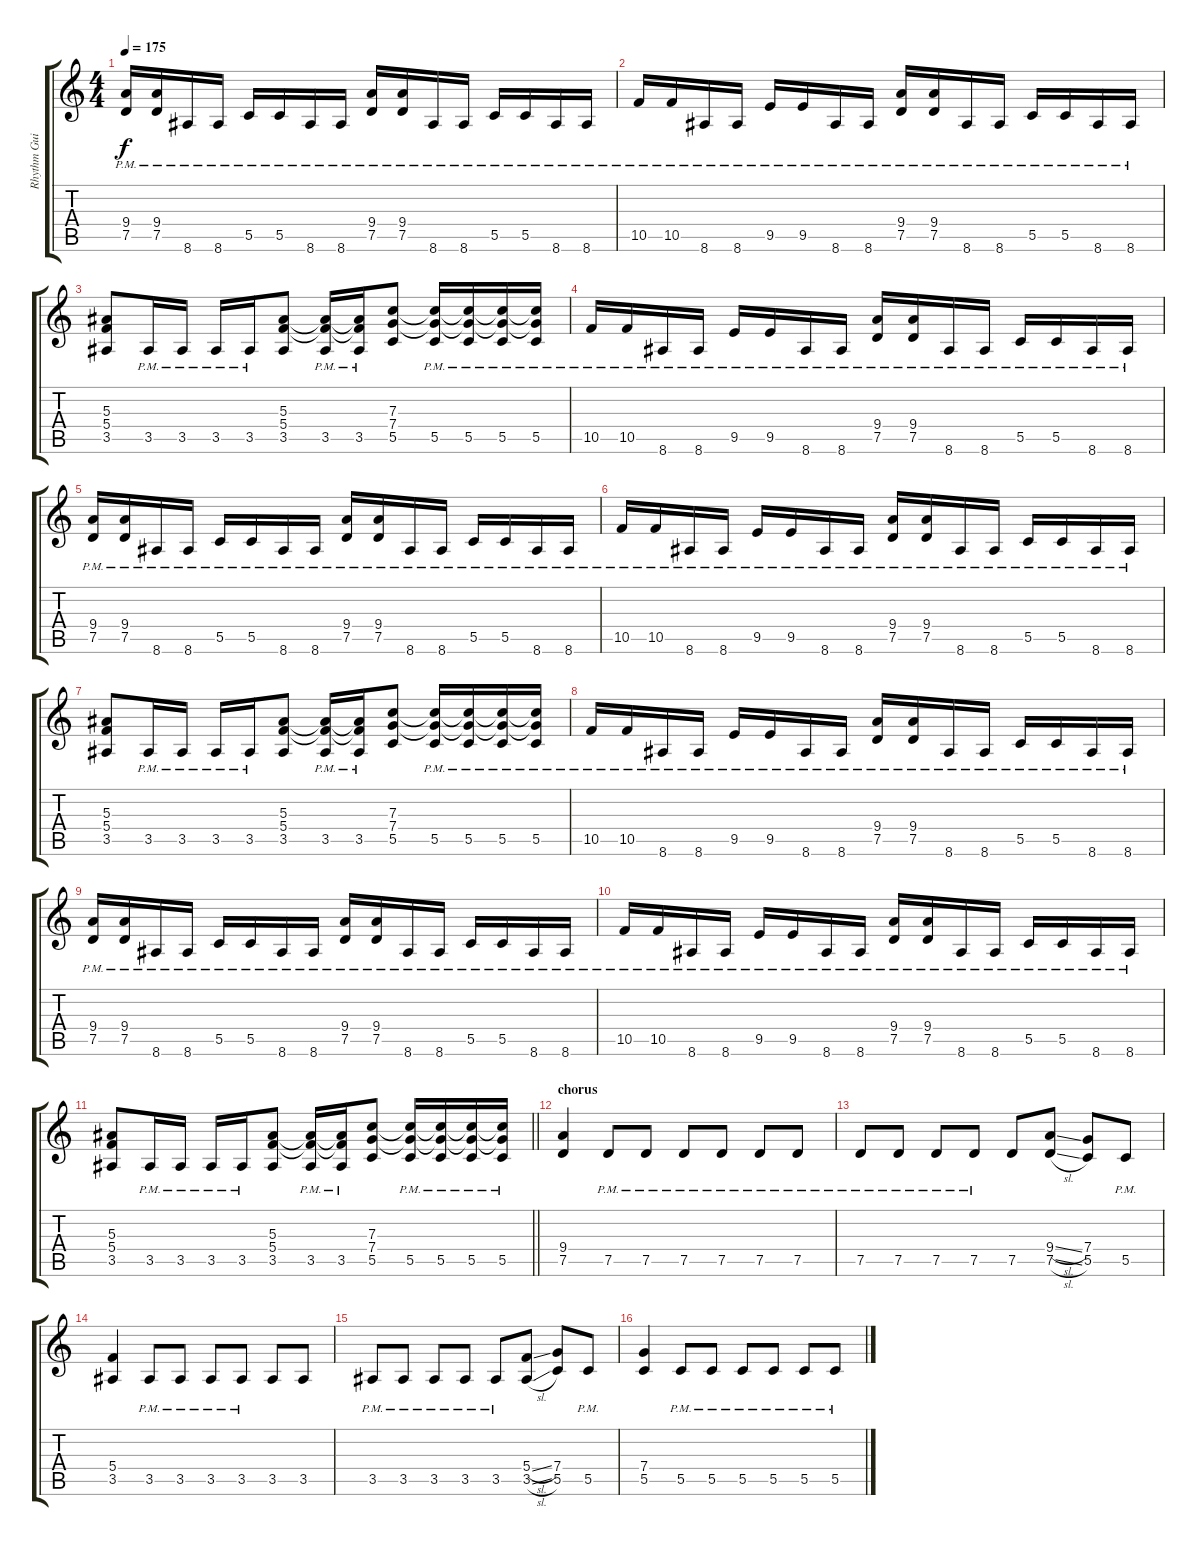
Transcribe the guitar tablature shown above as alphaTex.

\track ("Rhythm Guitar 2" "Rhythm Gui") {instrument overdrivenguitar}
\staff {score tabs}
\tuning (D4 A3 F3 C3 G2 D2) {hide}
\ts (4 4)
\tempo 175
\clef g2
\ks c
(9.4{pm} 7.5{pm}).16{dy f} (9.4{pm} 7.5{pm}).16 8.6{pm}.16 8.6{pm}.16 5.5{pm}.16 5.5{pm}.16 8.6{pm}.16 8.6{pm}.16 (9.4{pm} 7.5{pm}).16 (9.4{pm} 7.5{pm}).16 8.6{pm}.16 8.6{pm}.16 5.5{pm}.16 5.5{pm}.16 8.6{pm}.16 8.6{pm}.16 |
10.5{pm}.16 10.5{pm}.16 8.6{pm}.16 8.6{pm}.16 9.5{pm}.16 9.5{pm}.16 8.6{pm}.16 8.6{pm}.16 (9.4{pm} 7.5{pm}).16 (9.4{pm} 7.5{pm}).16 8.6{pm}.16 8.6{pm}.16 5.5{pm}.16 5.5{pm}.16 8.6{pm}.16 8.6{pm}.16 |
(5.3 5.4 3.5).8 3.5{pm}.16 3.5{pm}.16 3.5{pm}.16 3.5{pm}.16 (5.3 5.4 3.5).8 (5.3{t} 5.4{t} 3.5{pm}).16 (5.3{t} 5.4{t} 3.5{pm}).16 (7.3 7.4 5.5).8 (7.3{t} 7.4{t} 5.5{pm}).16 (7.3{t} 7.4{t} 5.5{pm}).16 (7.3{t} 7.4{t} 5.5{pm}).16 (7.3{t} 7.4{t} 5.5{pm}).16 |
10.5{pm}.16 10.5{pm}.16 8.6{pm}.16 8.6{pm}.16 9.5{pm}.16 9.5{pm}.16 8.6{pm}.16 8.6{pm}.16 (9.4{pm} 7.5{pm}).16 (9.4{pm} 7.5{pm}).16 8.6{pm}.16 8.6{pm}.16 5.5{pm}.16 5.5{pm}.16 8.6{pm}.16 8.6{pm}.16 |
(9.4{pm} 7.5{pm}).16 (9.4{pm} 7.5{pm}).16 8.6{pm}.16 8.6{pm}.16 5.5{pm}.16 5.5{pm}.16 8.6{pm}.16 8.6{pm}.16 (9.4{pm} 7.5{pm}).16 (9.4{pm} 7.5{pm}).16 8.6{pm}.16 8.6{pm}.16 5.5{pm}.16 5.5{pm}.16 8.6{pm}.16 8.6{pm}.16 |
10.5{pm}.16 10.5{pm}.16 8.6{pm}.16 8.6{pm}.16 9.5{pm}.16 9.5{pm}.16 8.6{pm}.16 8.6{pm}.16 (9.4{pm} 7.5{pm}).16 (9.4{pm} 7.5{pm}).16 8.6{pm}.16 8.6{pm}.16 5.5{pm}.16 5.5{pm}.16 8.6{pm}.16 8.6{pm}.16 |
(5.3 5.4 3.5).8 3.5{pm}.16 3.5{pm}.16 3.5{pm}.16 3.5{pm}.16 (5.3 5.4 3.5).8 (5.3{t} 5.4{t} 3.5{pm}).16 (5.3{t} 5.4{t} 3.5{pm}).16 (7.3 7.4 5.5).8 (7.3{t} 7.4{t} 5.5{pm}).16 (7.3{t} 7.4{t} 5.5{pm}).16 (7.3{t} 7.4{t} 5.5{pm}).16 (7.3{t} 7.4{t} 5.5{pm}).16 |
10.5{pm}.16 10.5{pm}.16 8.6{pm}.16 8.6{pm}.16 9.5{pm}.16 9.5{pm}.16 8.6{pm}.16 8.6{pm}.16 (9.4{pm} 7.5{pm}).16 (9.4{pm} 7.5{pm}).16 8.6{pm}.16 8.6{pm}.16 5.5{pm}.16 5.5{pm}.16 8.6{pm}.16 8.6{pm}.16 |
(9.4{pm} 7.5{pm}).16 (9.4{pm} 7.5{pm}).16 8.6{pm}.16 8.6{pm}.16 5.5{pm}.16 5.5{pm}.16 8.6{pm}.16 8.6{pm}.16 (9.4{pm} 7.5{pm}).16 (9.4{pm} 7.5{pm}).16 8.6{pm}.16 8.6{pm}.16 5.5{pm}.16 5.5{pm}.16 8.6{pm}.16 8.6{pm}.16 |
10.5{pm}.16 10.5{pm}.16 8.6{pm}.16 8.6{pm}.16 9.5{pm}.16 9.5{pm}.16 8.6{pm}.16 8.6{pm}.16 (9.4{pm} 7.5{pm}).16 (9.4{pm} 7.5{pm}).16 8.6{pm}.16 8.6{pm}.16 5.5{pm}.16 5.5{pm}.16 8.6{pm}.16 8.6{pm}.16 |
\barLineRight lightlight
(5.3 5.4 3.5).8 3.5{pm}.16 3.5{pm}.16 3.5{pm}.16 3.5{pm}.16 (5.3 5.4 3.5).8 (5.3{t} 5.4{t} 3.5{pm}).16 (5.3{t} 5.4{t} 3.5{pm}).16 (7.3 7.4 5.5).8 (7.3{t} 7.4{t} 5.5{pm}).16 (7.3{t} 7.4{t} 5.5{pm}).16 (7.3{t} 7.4{t} 5.5{pm}).16 (7.3{t} 7.4{t} 5.5{pm}).16 |
\section ("" "chorus")
(9.4 7.5).4 7.5{pm}.8 7.5{pm}.8 7.5{pm}.8 7.5{pm}.8 7.5{pm}.8 7.5{pm}.8 |
7.5{pm}.8 7.5{pm}.8 7.5{pm}.8 7.5{pm}.8 7.5.8 (9.4{sl} 7.5{sl}).8 (7.4 5.5).8 5.5{pm}.8 |
(5.4 3.5).4 3.5{pm}.8 3.5{pm}.8 3.5{pm}.8 3.5{pm}.8 3.5.8 3.5.8 |
3.5{pm}.8 3.5{pm}.8 3.5{pm}.8 3.5{pm}.8 3.5{pm}.8 (5.4{sl} 3.5{sl}).8 (7.4 5.5).8 5.5{pm}.8 |
(7.4 5.5).4 5.5{pm}.8 5.5{pm}.8 5.5{pm}.8 5.5{pm}.8 5.5{pm}.8 5.5{pm}.8
